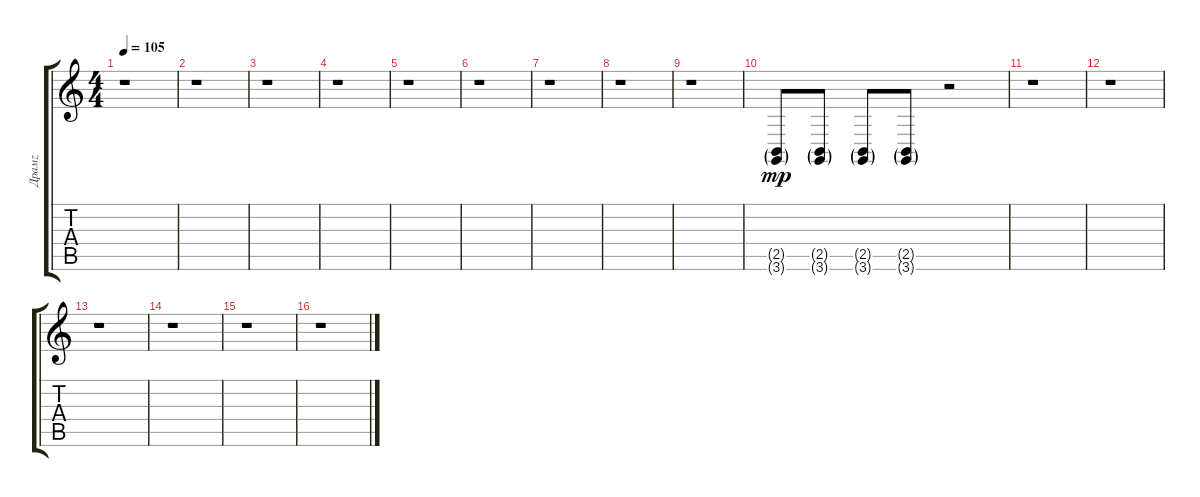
\track ("Драмz" "Драмz") {instrument synthdrum}
\staff {score tabs}
\tuning (E4 B3 G3 D3 A2 E2) {hide}
\ts (4 4)
\tempo 105
\clef g2
\ks c
r.1{dy mp} |
r.1 |
r.1 |
r.1 |
r.1 |
r.1 |
r.1 |
r.1 |
r.1 |
(2.5{g} 3.6{g}).8{balance 8} (2.5{g} 3.6{g}).8 (2.5{g} 3.6{g}).8 (2.5{g} 3.6{g}).8 r.2{balance 12} |
r.1 |
r.1 |
r.1 |
r.1 |
r.1 |
r.1
